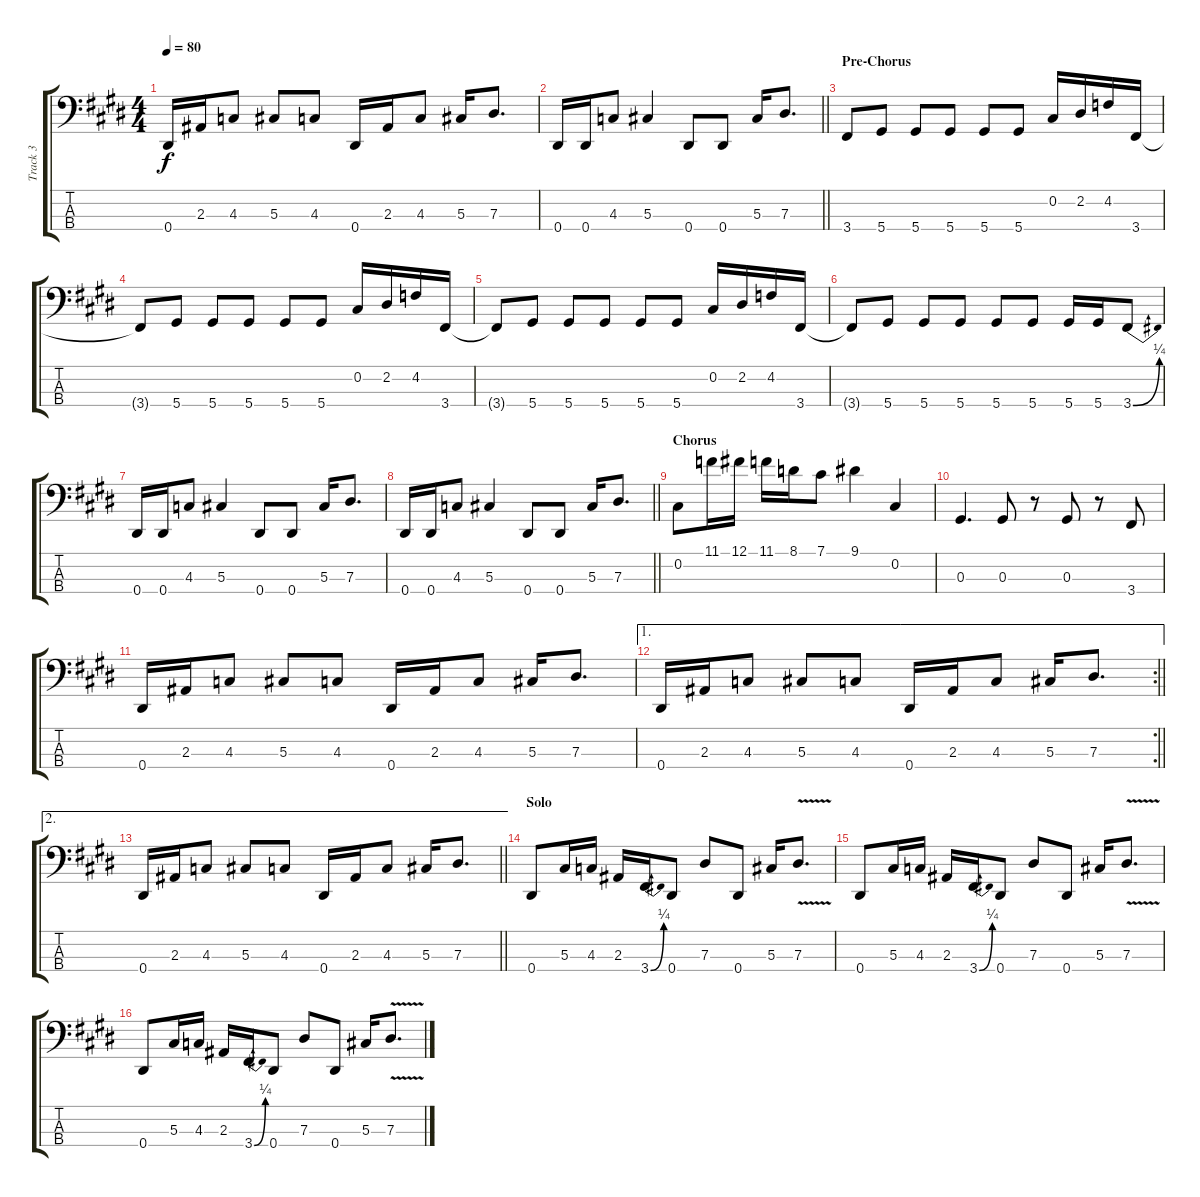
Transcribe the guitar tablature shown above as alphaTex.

\track ("Track 3" "Track 3") {instrument electricbassfinger}
\staff {score tabs}
\tuning (Gb2 Db2 Ab1 Eb1) {hide}
\ts (4 4)
\tempo 80
\clef f4
\ks e
0.4.16{dy f} 2.3.16 4.3.8 5.3.8 4.3.8 0.4.16 2.3.16 4.3.8 5.3.16 7.3.8{d} |
\barLineRight lightlight
0.4.16 0.4.16 4.3.8 5.3.4 0.4.8 0.4.8 5.3.16 7.3.8{d} |
\section ("" "Pre-Chorus")
3.4.8 5.4.8 5.4.8 5.4.8 5.4.8 5.4.8 0.2.16 2.2.16 4.2.16 3.4.16 |
3.4{t}.8 5.4.8 5.4.8 5.4.8 5.4.8 5.4.8 0.2.16 2.2.16 4.2.16 3.4.16 |
3.4{t}.8 5.4.8 5.4.8 5.4.8 5.4.8 5.4.8 0.2.16 2.2.16 4.2.16 3.4.16 |
3.4{t}.8 5.4.8 5.4.8 5.4.8 5.4.8 5.4.8 5.4.16 5.4.16 3.4{be (bend 0 0 60 1)}.8 |
0.4.16 0.4.16 4.3.8 5.3.4 0.4.8 0.4.8 5.3.16 7.3.8{d} |
\barLineRight lightlight
0.4.16 0.4.16 4.3.8 5.3.4 0.4.8 0.4.8 5.3.16 7.3.8{d} |
\section ("" "Chorus")
0.2.8 11.1.16 12.1.16 11.1.16 8.1.16 7.1.8 9.1.4 0.2.4 |
0.3.4{d} 0.3.8 r.8 0.3.8 r.8 3.4.8 |
0.4.16 2.3.16 4.3.8 5.3.8 4.3.8 0.4.16 2.3.16 4.3.8 5.3.16 7.3.8{d} |
\ae 1
\rc 2
\barLineRight lightlight
0.4.16 2.3.16 4.3.8 5.3.8 4.3.8 0.4.16 2.3.16 4.3.8 5.3.16 7.3.8{d} |
\ae 2
\barLineRight lightlight
0.4.16 2.3.16 4.3.8 5.3.8 4.3.8 0.4.16 2.3.16 4.3.8 5.3.16 7.3.8{d} |
\section ("" "Solo")
0.4.8 5.3.16 4.3.16 2.3.16 3.4{be (bend 0 0 60 1)}.16 0.4.8 7.3.8 0.4.8 5.3.16 7.3{v}.8{d} |
0.4.8 5.3.16 4.3.16 2.3.16 3.4{be (bend 0 0 60 1)}.16 0.4.8 7.3.8 0.4.8 5.3.16 7.3{v}.8{d} |
0.4.8 5.3.16 4.3.16 2.3.16 3.4{be (bend 0 0 60 1)}.16 0.4.8 7.3.8 0.4.8 5.3.16 7.3{v}.8{d}
